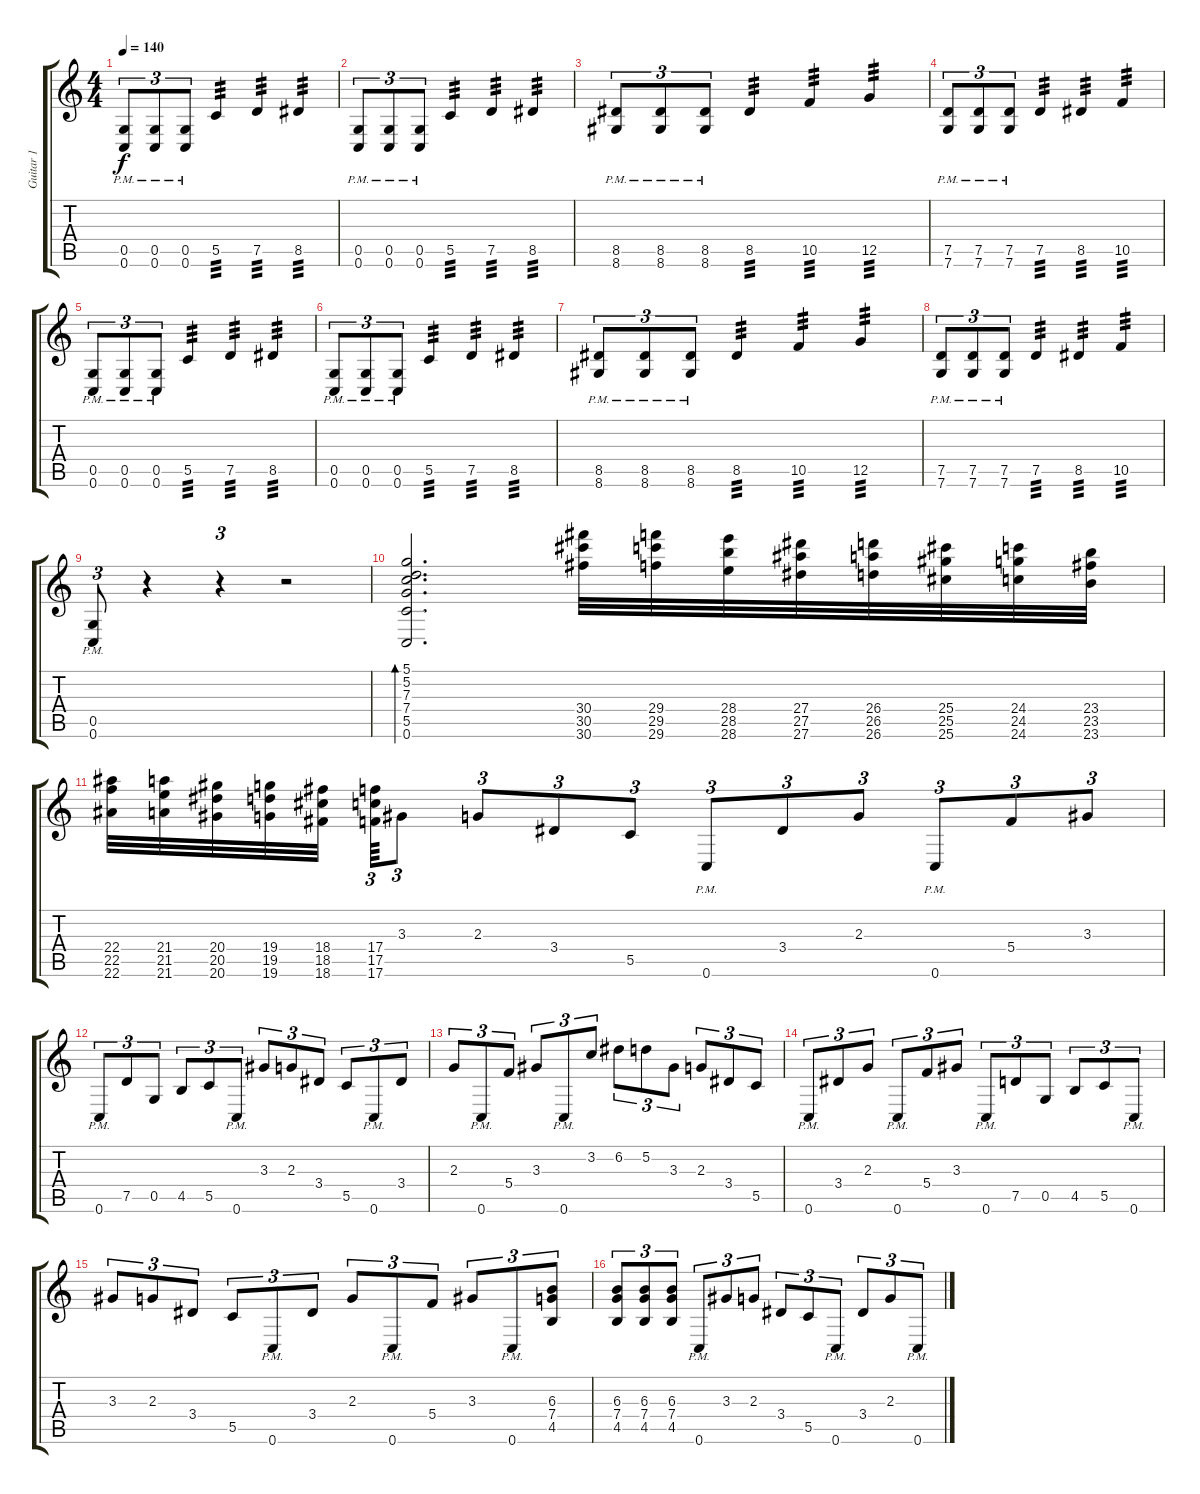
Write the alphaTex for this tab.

\track ("Guitar 1" "Guitar 1") {instrument distortionguitar}
\staff {score tabs}
\tuning (D4 A3 F3 C3 G2 C2) {hide}
\ts (4 4)
\tempo 140
\clef g2
\ks c
(0.5{pm} 0.6{pm}).8{tu (3 2) dy f} (0.5{pm} 0.6{pm}).8{tu (3 2)} (0.5{pm} 0.6{pm}).8{tu (3 2)} 5.5.4{tp 3} 7.5.4{tp 3} 8.5.4{tp 3} |
(0.5{pm} 0.6{pm}).8{tu (3 2)} (0.5{pm} 0.6{pm}).8{tu (3 2)} (0.5{pm} 0.6{pm}).8{tu (3 2)} 5.5.4{tp 3} 7.5.4{tp 3} 8.5.4{tp 3} |
(8.5{pm} 8.6{pm}).8{tu (3 2)} (8.5{pm} 8.6{pm}).8{tu (3 2)} (8.5{pm} 8.6{pm}).8{tu (3 2)} 8.5.4{tp 3} 10.5.4{tp 3} 12.5.4{tp 3} |
(7.5{pm} 7.6{pm}).8{tu (3 2)} (7.5{pm} 7.6{pm}).8{tu (3 2)} (7.5{pm} 7.6{pm}).8{tu (3 2)} 7.5.4{tp 3} 8.5.4{tp 3} 10.5.4{tp 3} |
(0.5{pm} 0.6{pm}).8{tu (3 2)} (0.5{pm} 0.6{pm}).8{tu (3 2)} (0.5{pm} 0.6{pm}).8{tu (3 2)} 5.5.4{tp 3} 7.5.4{tp 3} 8.5.4{tp 3} |
(0.5{pm} 0.6{pm}).8{tu (3 2)} (0.5{pm} 0.6{pm}).8{tu (3 2)} (0.5{pm} 0.6{pm}).8{tu (3 2)} 5.5.4{tp 3} 7.5.4{tp 3} 8.5.4{tp 3} |
(8.5{pm} 8.6{pm}).8{tu (3 2)} (8.5{pm} 8.6{pm}).8{tu (3 2)} (8.5{pm} 8.6{pm}).8{tu (3 2)} 8.5.4{tp 3} 10.5.4{tp 3} 12.5.4{tp 3} |
(7.5{pm} 7.6{pm}).8{tu (3 2)} (7.5{pm} 7.6{pm}).8{tu (3 2)} (7.5{pm} 7.6{pm}).8{tu (3 2)} 7.5.4{tp 3} 8.5.4{tp 3} 10.5.4{tp 3} |
(0.5{pm} 0.6{pm}).8{tu (3 2)} r.4 r.4{tu (3 2)} r.2 |
(5.1 5.2 7.3 7.4 5.5 0.6).2{d bd 240} (30.4 30.5 30.6).32{instrument guitarfretnoise} (29.4 29.5 29.6).32 (28.4 28.5 28.6).32 (27.4 27.5 27.6).32 (26.4 26.5 26.6).32 (25.4 25.5 25.6).32 (24.4 24.5 24.6).32 (23.4 23.5 23.6).32 |
(22.4 22.5 22.6).32 (21.4 21.5 21.6).32 (20.4 20.5 20.6).32 (19.4 19.5 19.6).32 (18.4 18.5 18.6).32{beam splitsecondary} (17.4 17.5 17.6).64{tu (3 2)} 3.3.8{tu (3 2) instrument distortionguitar} 2.3.8{tu (3 2)} 3.4.8{tu (3 2)} 5.5.8{tu (3 2)} 0.6{pm}.8{tu (3 2)} 3.4.8{tu (3 2)} 2.3.8{tu (3 2)} 0.6{pm}.8{tu (3 2)} 5.4.8{tu (3 2)} 3.3.8{tu (3 2)} |
0.6{pm}.8{tu (3 2)} 7.5.8{tu (3 2)} 0.5.8{tu (3 2)} 4.5.8{tu (3 2)} 5.5.8{tu (3 2)} 0.6{pm}.8{tu (3 2)} 3.3.8{tu (3 2)} 2.3.8{tu (3 2)} 3.4.8{tu (3 2)} 5.5.8{tu (3 2)} 0.6{pm}.8{tu (3 2)} 3.4.8{tu (3 2)} |
2.3.8{tu (3 2)} 0.6{pm}.8{tu (3 2)} 5.4.8{tu (3 2)} 3.3.8{tu (3 2)} 0.6{pm}.8{tu (3 2)} 3.2.8{tu (3 2)} 6.2.8{tu (3 2)} 5.2.8{tu (3 2)} 3.3.8{tu (3 2)} 2.3.8{tu (3 2)} 3.4.8{tu (3 2)} 5.5.8{tu (3 2)} |
0.6{pm}.8{tu (3 2)} 3.4.8{tu (3 2)} 2.3.8{tu (3 2)} 0.6{pm}.8{tu (3 2)} 5.4.8{tu (3 2)} 3.3.8{tu (3 2)} 0.6{pm}.8{tu (3 2)} 7.5.8{tu (3 2)} 0.5.8{tu (3 2)} 4.5.8{tu (3 2)} 5.5.8{tu (3 2)} 0.6{pm}.8{tu (3 2)} |
3.3.8{tu (3 2)} 2.3.8{tu (3 2)} 3.4.8{tu (3 2)} 5.5.8{tu (3 2)} 0.6{pm}.8{tu (3 2)} 3.4.8{tu (3 2)} 2.3.8{tu (3 2)} 0.6{pm}.8{tu (3 2)} 5.4.8{tu (3 2)} 3.3.8{tu (3 2)} 0.6{pm}.8{tu (3 2)} (6.3 7.4 4.5).8{tu (3 2)} |
(6.3 7.4 4.5).8{tu (3 2)} (6.3 7.4 4.5).8{tu (3 2)} (6.3 7.4 4.5).8{tu (3 2)} 0.6{pm}.8{tu (3 2)} 3.3.8{tu (3 2)} 2.3.8{tu (3 2)} 3.4.8{tu (3 2)} 5.5.8{tu (3 2)} 0.6{pm}.8{tu (3 2)} 3.4.8{tu (3 2)} 2.3.8{tu (3 2)} 0.6{pm}.8{tu (3 2)}
